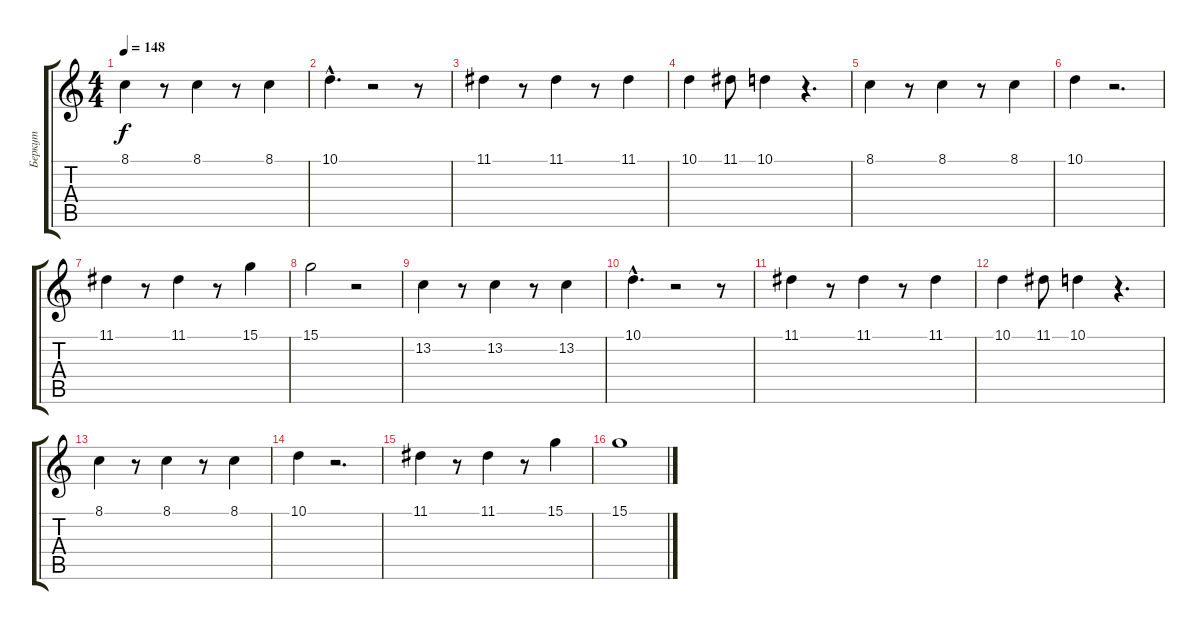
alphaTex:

\track ("Беркут" "Беркут") {instrument violin}
\staff {score tabs}
\tuning (E4 B3 G3 D3 A2 E2) {hide}
\ts (4 4)
\tempo 148
\clef g2
\ks c
8.1.4{dy f} r.8 8.1.4 r.8 8.1.4 |
10.1{hac}.4{d} r.2 r.8 |
11.1.4 r.8 11.1.4 r.8 11.1.4 |
10.1.4 11.1.8 10.1.4 r.4{d} |
8.1.4 r.8 8.1.4 r.8 8.1.4 |
10.1.4 r.2{d} |
11.1.4 r.8 11.1.4 r.8 15.1.4 |
15.1.2 r.2 |
13.2.4 r.8 13.2.4 r.8 13.2.4 |
10.1{hac}.4{d} r.2 r.8 |
11.1.4 r.8 11.1.4 r.8 11.1.4 |
10.1.4 11.1.8 10.1.4 r.4{d} |
8.1.4 r.8 8.1.4 r.8 8.1.4 |
10.1.4 r.2{d} |
11.1.4 r.8 11.1.4 r.8 15.1.4 |
15.1.1
